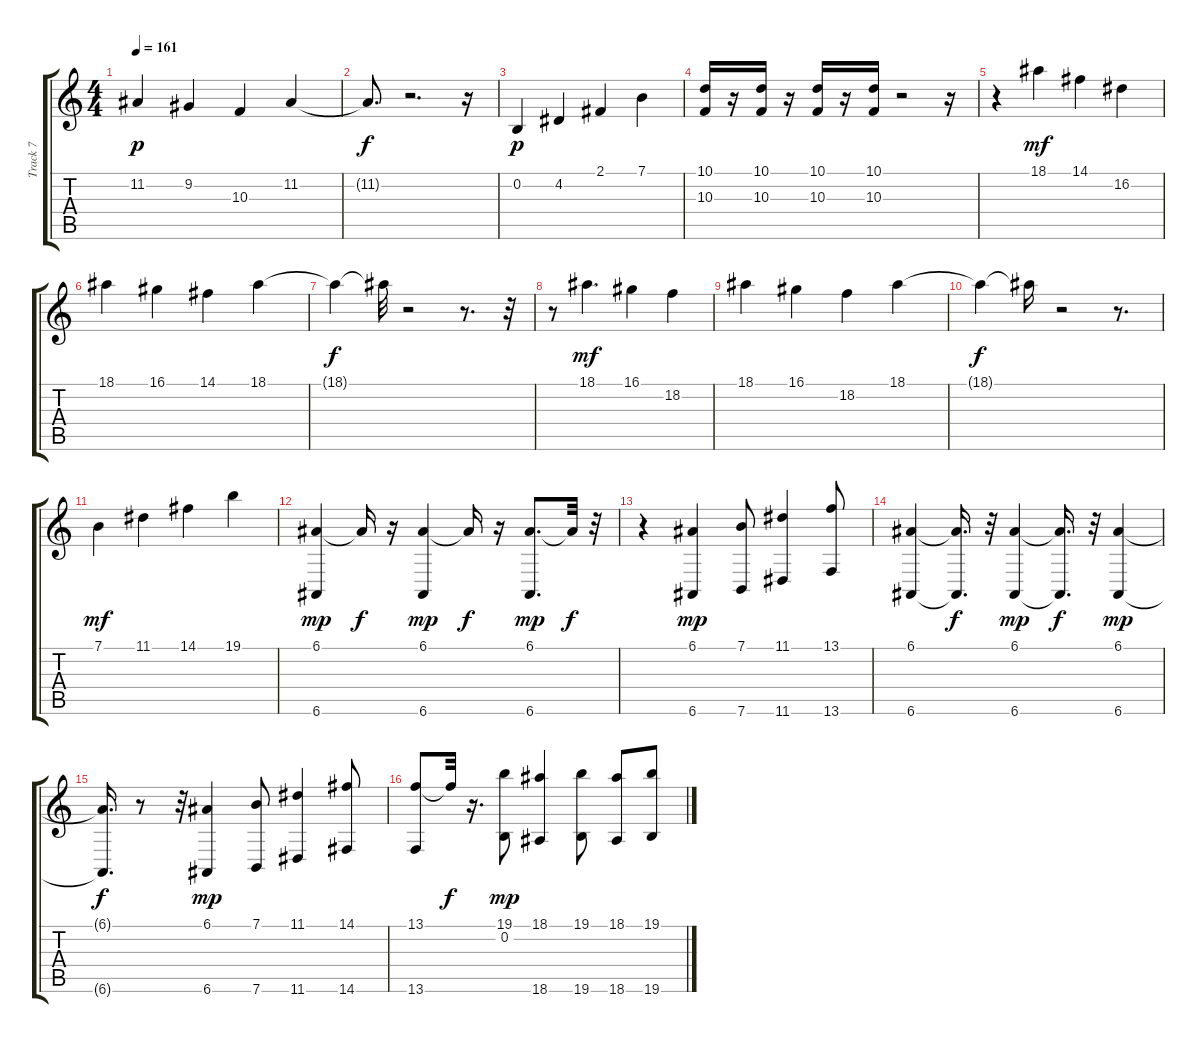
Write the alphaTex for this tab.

\track ("Track 7" "Track 7") {instrument stringensemble1}
\staff {score tabs}
\tuning (E4 B3 G3 D3 A2 E2) {hide}
\ts (4 4)
\tempo 161
\clef g2
\ks c
11.2.4{dy p} 9.2.4 10.3.4 11.2.4 |
11.2{t}.8{d dy f} r.2{d} r.16 |
0.2.4{dy p} 4.2.4 2.1.4 7.1.4 |
(10.1 10.3).16 r.16 (10.1 10.3).16 r.16 (10.1 10.3).16 r.16 (10.1 10.3).16 r.2 r.16 |
r.4 18.1.4{dy mf} 14.1.4 16.2.4 |
18.1.4 16.1.4 14.1.4 18.1.4 |
18.1{t}.4{dy f} 18.1{t}.32 r.2 r.8{d} r.32 |
r.8 18.1.4{d dy mf} 16.1.4 18.2.4 |
18.1.4 16.1.4 18.2.4 18.1.4 |
18.1{t}.4{dy f} 18.1{t}.16 r.2 r.8{d} |
7.1.4{dy mf} 11.1.4 14.1.4 19.1.4 |
(6.1 6.6).4{dy mp} 6.1{t}.16{dy f} r.16 (6.1 6.6).4{dy mp} 6.1{t}.16{dy f} r.16 (6.1 6.6).8{d dy mp} 6.1{t}.32{dy f} r.32 |
r.4 (6.1 6.6).4{dy mp} (7.1 7.6).8 (11.1 11.6).4 (13.1 13.6).8 |
(6.1 6.6).4 (6.1{t} 6.6{t}).16{d dy f} r.32 (6.1 6.6).4{dy mp} (6.1{t} 6.6{t}).16{d dy f} r.32 (6.1 6.6).4{dy mp} |
(6.1{t} 6.6{t}).16{d dy f} r.8 r.32 (6.1 6.6).4{dy mp} (7.1 7.6).8 (11.1 11.6).4 (14.1 14.6).8 |
(13.1 13.6).8 13.1{t}.32{dy f} r.16{d} (19.1 0.2).8{dy mp} (18.1 18.6).4 (19.1 19.6).8 (18.1 18.6).8 (19.1 19.6).8
